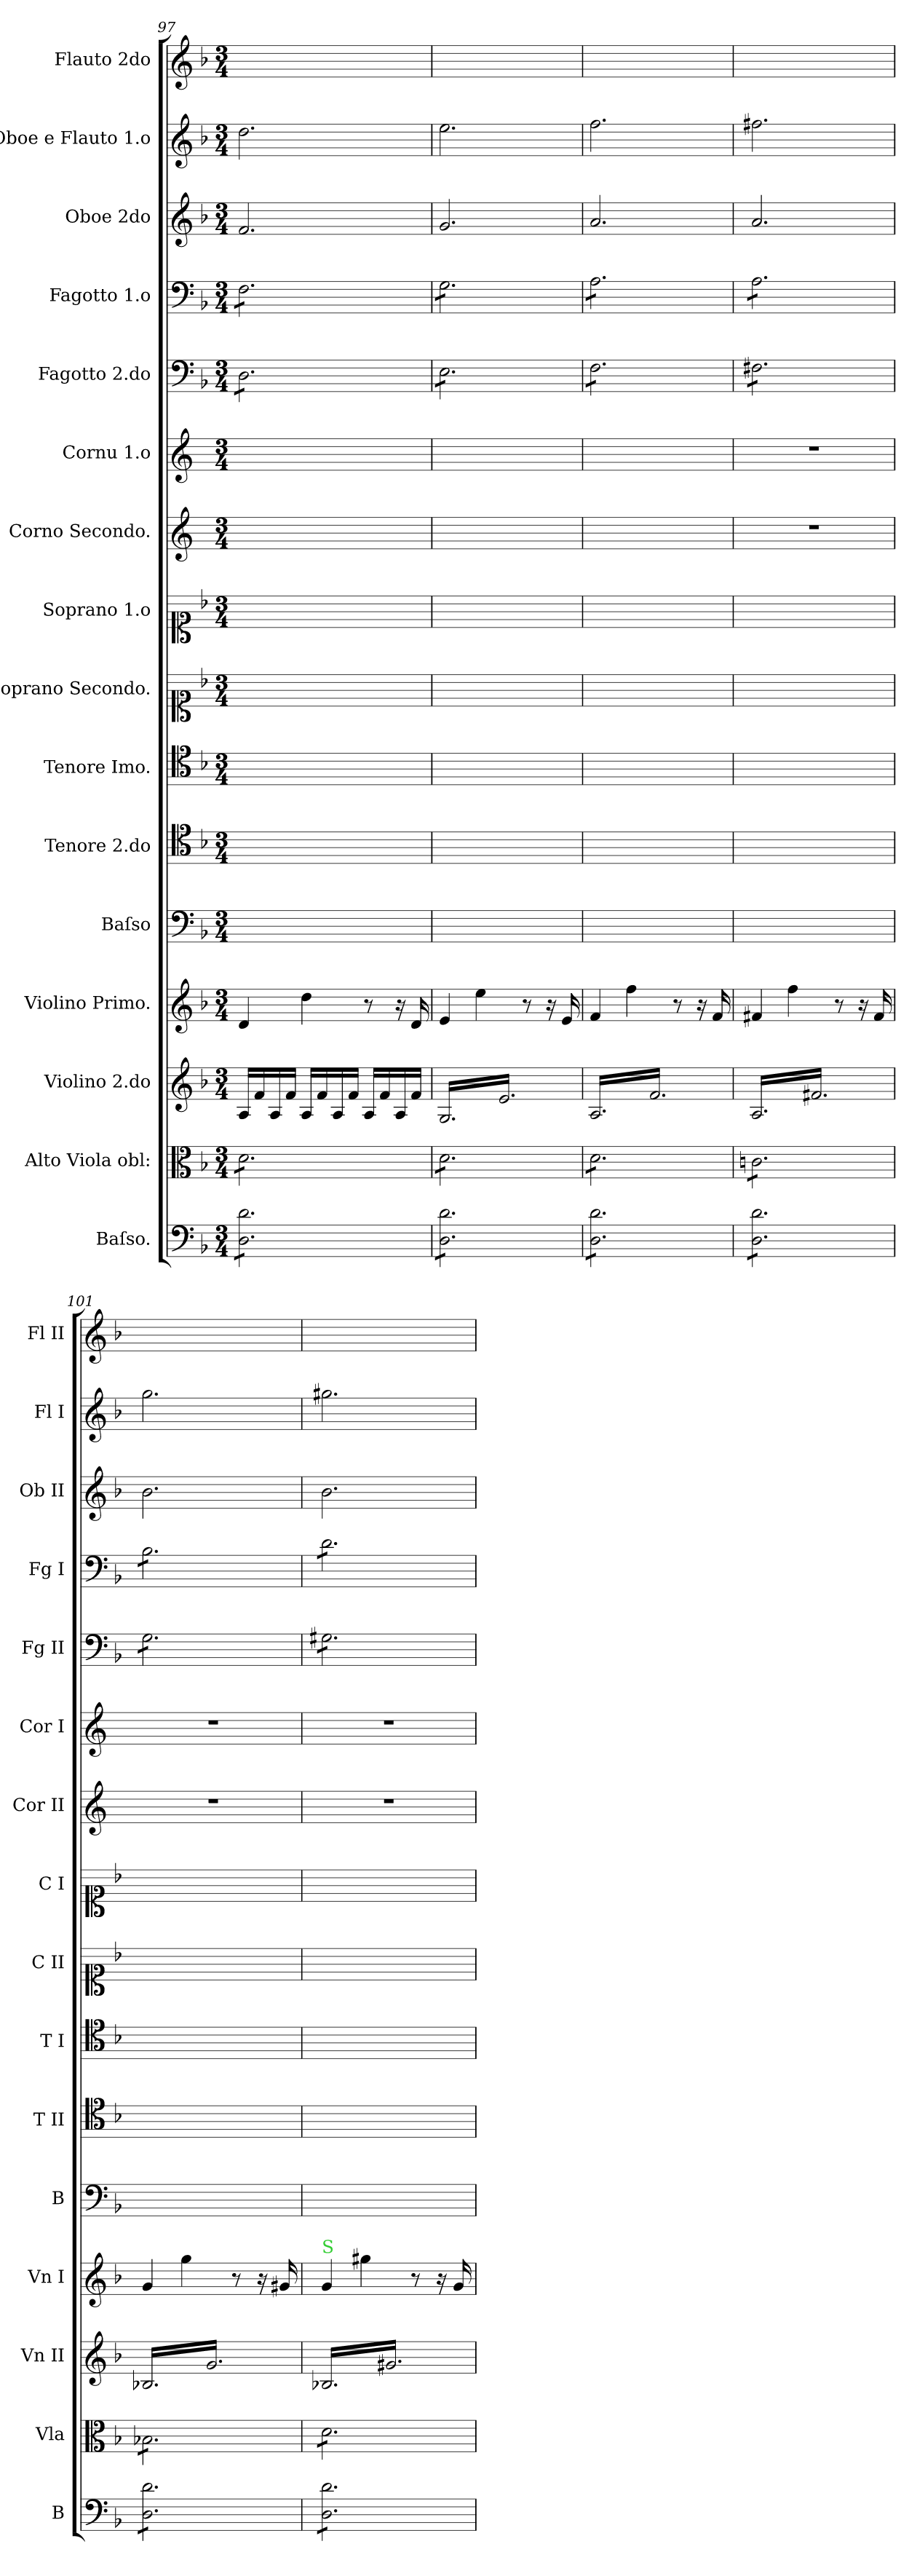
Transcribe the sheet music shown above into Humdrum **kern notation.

**kern	**kern	**kern	**kern	**kern	**kern	**kern	**kern	**kern	**kern	**kern	**kern	**kern	**kern	**kern	**kern
*part16	*part15	*part14	*part13	*part12	*part11	*part10	*part9	*part8	*part7	*part6	*part5	*part4	*part3	*part2	*part1
*staff16	*staff15	*staff14	*staff13	*staff12	*staff11	*staff10	*staff9	*staff8	*staff7	*staff6	*staff5	*staff4	*staff3	*staff2	*staff1
*I"Baſso.	*I"Alto Viola obl:	*I"Violino 2.do	*I"Violino Primo.	*I"Baſso	*I"Tenore 2.do	*I"Tenore Imo.	*I"Soprano Secondo.	*I"Soprano 1.o	*I"Corno Secondo.	*I"Cornu 1.o	*I"Fagotto 2.do	*I"Fagotto 1.o	*I"Oboe 2do	*I"Oboe e Flauto 1.o	*I"Flauto 2do
*I'B	*I'Vla	*I'Vn II	*I'Vn I	*I'B	*I'T II	*I'T I	*I'C II	*I'C I	*I'Cor II	*I'Cor I	*I'Fg II	*I'Fg I	*I'Ob II	*I'Fl I	*I'Fl II
*clefF4	*clefC3	*clefG2	*clefG2	*clefF4	*clefC4	*clefC4	*clefC1	*clefC1	*clefG2	*clefG2	*clefF4	*clefF4	*clefG2	*clefG2	*clefG2
*	*	*	*	*	*	*	*	*	*ITrd4c7	*ITrd4c7	*	*	*	*	*
*k[b-]	*k[b-]	*k[b-]	*k[b-]	*k[b-]	*k[b-]	*k[b-]	*k[b-]	*k[b-]	*k[b-]	*k[b-]	*k[b-]	*k[b-]	*k[b-]	*k[b-]	*k[b-]
*d:	*d:	*d:	*d:	*d:	*d:	*d:	*d:	*d:	*	*	*d:	*d:	*d:	*d:	*d:
*M3/4	*M3/4	*M3/4	*M3/4	*M3/4	*M3/4	*M3/4	*M3/4	*M3/4	*M3/4	*M3/4	*M3/4	*M3/4	*M3/4	*M3/4	*M3/4
=97	=97	=97	=97	=97	=97	=97	=97	=97	=97	=97	=97	=97	=97	=97	=97
*tremolo	*	*	*	*	*	*	*	*	*	*	*	*	*	*	*
*	*tremolo	*	*	*	*	*	*	*	*	*	*	*	*	*	*
*	*	*	*	*	*	*	*	*	*	*	*tremolo	*	*	*	*
*	*	*	*	*	*	*	*	*	*	*	*	*tremolo	*	*	*
8D\ 8d\L	8d\L	16A/LL	4d/	2.ryy	2.ryy	2.ryy	2.ryy	2.ryy	2.ryy	2.ryy	8D\L	8F\L	2.f/	2.dd\	2.ryy
.	.	16f/	.	.	.	.	.	.	.	.	.	.	.	.	.
8D\ 8d\	8d\	16A/	.	.	.	.	.	.	.	.	8D\	8F\	.	.	.
.	.	16f/JJ	.	.	.	.	.	.	.	.	.	.	.	.	.
8D\ 8d\	8d\	16A/LL	4dd\	.	.	.	.	.	.	.	8D\	8F\	.	.	.
.	.	16f/	.	.	.	.	.	.	.	.	.	.	.	.	.
8D\ 8d\	8d\	16A/	.	.	.	.	.	.	.	.	8D\	8F\	.	.	.
.	.	16f/JJ	.	.	.	.	.	.	.	.	.	.	.	.	.
8D\ 8d\	8d\	16A/LL	8r	.	.	.	.	.	.	.	8D\	8F\	.	.	.
.	.	16f/	.	.	.	.	.	.	.	.	.	.	.	.	.
8D\ 8d\J	8d\J	16A/	16r	.	.	.	.	.	.	.	8D\J	8F\J	.	.	.
.	.	16f/JJ	16d/	.	.	.	.	.	.	.	.	.	.	.	.
=98	=98	=98	=98	=98	=98	=98	=98	=98	=98	=98	=98	=98	=98	=98	=98
*	*	*tremolo	*	*	*	*	*	*	*	*	*	*	*	*	*
8D\ 8d\L	8d\L	16G/LL	4e/	2.ryy	2.ryy	2.ryy	2.ryy	2.ryy	2.ryy	2.ryy	8E\L	8G\L	2.g/	2.ee\	2.ryy
.	.	16e/	.	.	.	.	.	.	.	.	.	.	.	.	.
8D\ 8d\	8d\	16G/	.	.	.	.	.	.	.	.	8E\	8G\	.	.	.
.	.	16e/	.	.	.	.	.	.	.	.	.	.	.	.	.
8D\ 8d\	8d\	16G/	4ee\	.	.	.	.	.	.	.	8E\	8G\	.	.	.
.	.	16e/	.	.	.	.	.	.	.	.	.	.	.	.	.
8D\ 8d\	8d\	16G/	.	.	.	.	.	.	.	.	8E\	8G\	.	.	.
.	.	16e/	.	.	.	.	.	.	.	.	.	.	.	.	.
8D\ 8d\	8d\	16G/	8r	.	.	.	.	.	.	.	8E\	8G\	.	.	.
.	.	16e/	.	.	.	.	.	.	.	.	.	.	.	.	.
8D\ 8d\J	8d\J	16G/	16r	.	.	.	.	.	.	.	8E\J	8G\J	.	.	.
.	.	16e/JJ	16e/	.	.	.	.	.	.	.	.	.	.	.	.
=99	=99	=99	=99	=99	=99	=99	=99	=99	=99	=99	=99	=99	=99	=99	=99
8D\ 8d\L	8d\L	16A/LL	4f/	2.ryy	2.ryy	2.ryy	2.ryy	2.ryy	2.ryy	2.ryy	8F\L	8A\L	2.a/	2.ff\	2.ryy
.	.	16f/	.	.	.	.	.	.	.	.	.	.	.	.	.
8D\ 8d\	8d\	16A/	.	.	.	.	.	.	.	.	8F\	8A\	.	.	.
.	.	16f/	.	.	.	.	.	.	.	.	.	.	.	.	.
8D\ 8d\	8d\	16A/	4ff\	.	.	.	.	.	.	.	8F\	8A\	.	.	.
.	.	16f/	.	.	.	.	.	.	.	.	.	.	.	.	.
8D\ 8d\	8d\	16A/	.	.	.	.	.	.	.	.	8F\	8A\	.	.	.
.	.	16f/	.	.	.	.	.	.	.	.	.	.	.	.	.
8D\ 8d\	8d\	16A/	8r	.	.	.	.	.	.	.	8F\	8A\	.	.	.
.	.	16f/	.	.	.	.	.	.	.	.	.	.	.	.	.
8D\ 8d\J	8d\J	16A/	16r	.	.	.	.	.	.	.	8F\J	8A\J	.	.	.
.	.	16f/JJ	16f/	.	.	.	.	.	.	.	.	.	.	.	.
=100	=100	=100	=100	=100	=100	=100	=100	=100	=100	=100	=100	=100	=100	=100	=100
8D\ 8d\L	8cn\L	16A/LL	4f#X/	2.ryy	2.ryy	2.ryy	2.ryy	2.ryy	2.r	2.r	8F#X\L	8A\L	2.a/	2.ff#X\	2.ryy
.	.	16f#/	.	.	.	.	.	.	.	.	.	.	.	.	.
8D\ 8d\	8cn\	16A/	.	.	.	.	.	.	.	.	8F#X\	8A\	.	.	.
.	.	16f#/	.	.	.	.	.	.	.	.	.	.	.	.	.
8D\ 8d\	8cn\	16A/	4ff\	.	.	.	.	.	.	.	8F#X\	8A\	.	.	.
.	.	16f#/	.	.	.	.	.	.	.	.	.	.	.	.	.
8D\ 8d\	8cn\	16A/	.	.	.	.	.	.	.	.	8F#X\	8A\	.	.	.
.	.	16f#/	.	.	.	.	.	.	.	.	.	.	.	.	.
8D\ 8d\	8cn\	16A/	8r	.	.	.	.	.	.	.	8F#X\	8A\	.	.	.
.	.	16f#/	.	.	.	.	.	.	.	.	.	.	.	.	.
8D\ 8d\J	8cn\J	16A/	16r	.	.	.	.	.	.	.	8F#X\J	8A\J	.	.	.
.	.	16f#/JJ	16f#/	.	.	.	.	.	.	.	.	.	.	.	.
=101	=101	=101	=101	=101	=101	=101	=101	=101	=101	=101	=101	=101	=101	=101	=101
8D\ 8d\L	8B-X\L	16B-X/LL	4g/	2.ryy	2.ryy	2.ryy	2.ryy	2.ryy	2.r	2.r	8G\L	8B-\L	2.b-\	2.gg\	2.ryy
.	.	16g/	.	.	.	.	.	.	.	.	.	.	.	.	.
8D\ 8d\	8B-X\	16B-X/	.	.	.	.	.	.	.	.	8G\	8B-\	.	.	.
.	.	16g/	.	.	.	.	.	.	.	.	.	.	.	.	.
8D\ 8d\	8B-X\	16B-X/	4gg\	.	.	.	.	.	.	.	8G\	8B-\	.	.	.
.	.	16g/	.	.	.	.	.	.	.	.	.	.	.	.	.
8D\ 8d\	8B-X\	16B-X/	.	.	.	.	.	.	.	.	8G\	8B-\	.	.	.
.	.	16g/	.	.	.	.	.	.	.	.	.	.	.	.	.
8D\ 8d\	8B-X\	16B-X/	8r	.	.	.	.	.	.	.	8G\	8B-\	.	.	.
.	.	16g/	.	.	.	.	.	.	.	.	.	.	.	.	.
8D\ 8d\J	8B-X\J	16B-X/	16r	.	.	.	.	.	.	.	8G\J	8B-\J	.	.	.
.	.	16g/JJ	16g#X/	.	.	.	.	.	.	.	.	.	.	.	.
=102	=102	=102	=102	=102	=102	=102	=102	=102	=102	=102	=102	=102	=102	=102	=102
!	!	!	!LO:TX:a:color=limegreen:t=S	!	!	!	!	!	!	!	!	!	!	!	!
8D\ 8d\L	8d\L	16B-X/LL	4g/	2.ryy	2.ryy	2.ryy	2.ryy	2.ryy	2.r	2.r	8G#X\L	8d\L	2.b-\	2.gg#X\	2.ryy
.	.	16g#/	.	.	.	.	.	.	.	.	.	.	.	.	.
8D\ 8d\	8d\	16B-X/	.	.	.	.	.	.	.	.	8G#X\	8d\	.	.	.
.	.	16g#/	.	.	.	.	.	.	.	.	.	.	.	.	.
8D\ 8d\	8d\	16B-X/	4gg#X\	.	.	.	.	.	.	.	8G#X\	8d\	.	.	.
.	.	16g#/	.	.	.	.	.	.	.	.	.	.	.	.	.
8D\ 8d\	8d\	16B-X/	.	.	.	.	.	.	.	.	8G#X\	8d\	.	.	.
.	.	16g#/	.	.	.	.	.	.	.	.	.	.	.	.	.
8D\ 8d\	8d\	16B-X/	8r	.	.	.	.	.	.	.	8G#X\	8d\	.	.	.
.	.	16g#/	.	.	.	.	.	.	.	.	.	.	.	.	.
8D\ 8d\J	8d\J	16B-X/	16r	.	.	.	.	.	.	.	8G#X\J	8d\J	.	.	.
*	*	*	*	*	*	*	*	*	*	*	*	*Xtremolo	*	*	*
*	*	*	*	*	*	*	*	*	*	*	*Xtremolo	*	*	*	*
*	*Xtremolo	*	*	*	*	*	*	*	*	*	*	*	*	*	*
*Xtremolo	*	*	*	*	*	*	*	*	*	*	*	*	*	*	*
.	.	16g#/JJ	16g/	.	.	.	.	.	.	.	.	.	.	.	.
*	*	*Xtremolo	*	*	*	*	*	*	*	*	*	*	*	*	*
.	.	.	.	.	.	.	.	.	.	.	.	.	.	.	.
.	.	.	.	.	.	.	.	.	.	.	.	.	.	.	.
.	.	.	.	.	.	.	.	.	.	.	.	.	.	.	.
.	.	.	.	.	.	.	.	.	.	.	.	.	.	.	.
.	.	.	.	.	.	.	.	.	.	.	.	.	.	.	.
.	.	.	.	.	.	.	.	.	.	.	.	.	.	.	.
=	=	=	=	=	=	=	=	=	=	=	=	=	=	=	=
*-	*-	*-	*-	*-	*-	*-	*-	*-	*-	*-	*-	*-	*-	*-	*-
